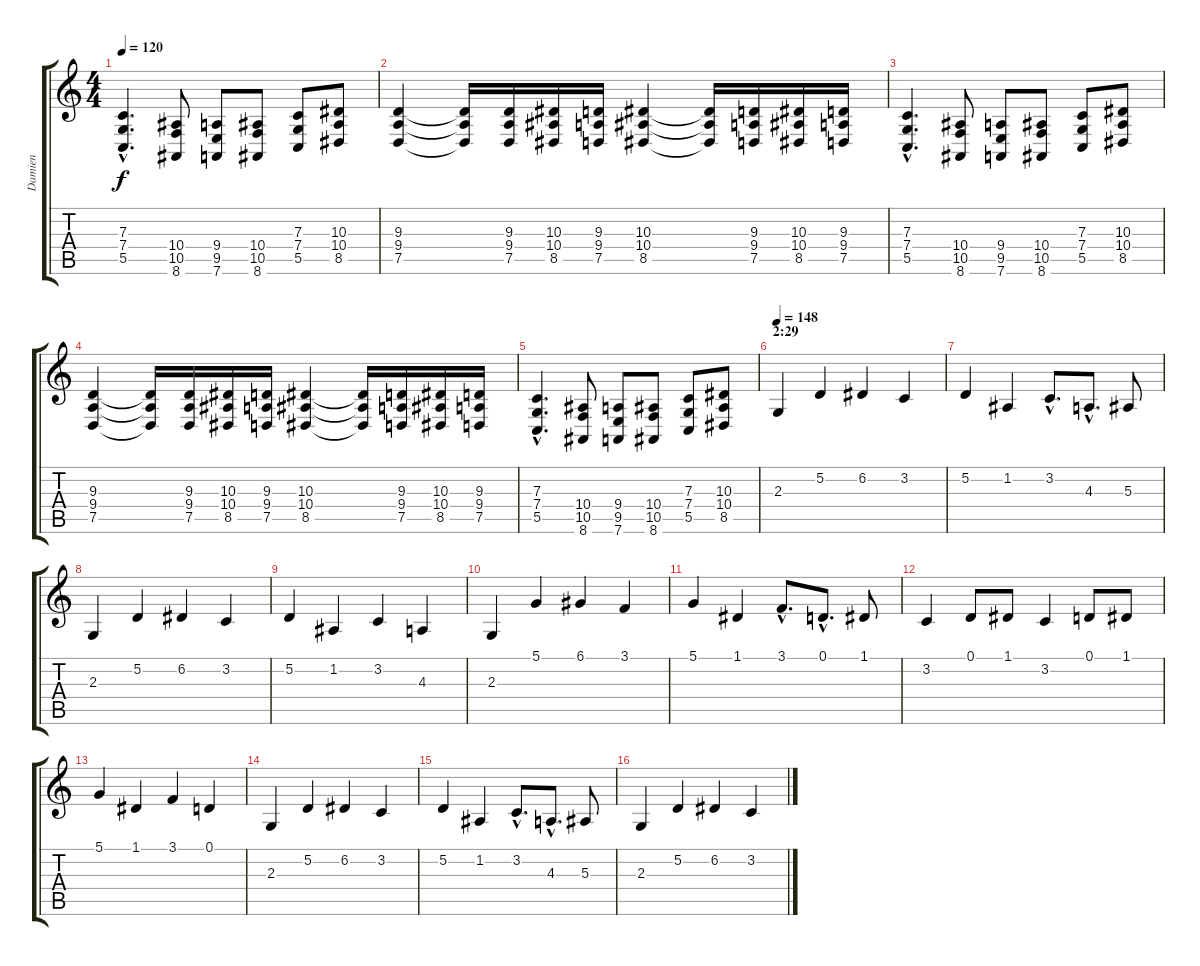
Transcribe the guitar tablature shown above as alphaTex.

\track ("Damien" "Damien") {instrument choiraahs}
\staff {score tabs}
\tuning (D4 A3 F3 C3 G2 D2) {hide}
\ts (4 4)
\tempo 120
\clef g2
\ks c
(7.3{hac} 7.4{hac} 5.5{hac}).4{d dy f} (10.4 10.5 8.6).8 (9.4 9.5 7.6).8 (10.4 10.5 8.6).8 (7.3 7.4 5.5).8 (10.3 10.4 8.5).8 |
(9.3 9.4 7.5).4 (9.3{t} 9.4{t} 7.5{t}).16 (9.3 9.4 7.5).16 (10.3 10.4 8.5).16 (9.3 9.4 7.5).16 (10.3 10.4 8.5).4 (10.3{t} 10.4{t} 8.5{t}).16 (9.3 9.4 7.5).16 (10.3 10.4 8.5).16 (9.3 9.4 7.5).16 |
(7.3{hac} 7.4{hac} 5.5{hac}).4{d} (10.4 10.5 8.6).8 (9.4 9.5 7.6).8 (10.4 10.5 8.6).8 (7.3 7.4 5.5).8 (10.3 10.4 8.5).8 |
(9.3 9.4 7.5).4 (9.3{t} 9.4{t} 7.5{t}).16 (9.3 9.4 7.5).16 (10.3 10.4 8.5).16 (9.3 9.4 7.5).16 (10.3 10.4 8.5).4 (10.3{t} 10.4{t} 8.5{t}).16 (9.3 9.4 7.5).16 (10.3 10.4 8.5).16 (9.3 9.4 7.5).16 |
(7.3{hac} 7.4{hac} 5.5{hac}).4{d} (10.4 10.5 8.6).8 (9.4 9.5 7.6).8 (10.4 10.5 8.6).8 (7.3 7.4 5.5).8 (10.3 10.4 8.5).8 |
\section ("" "2:29")
\tempo 148
2.3.4 5.2.4 6.2.4 3.2.4 |
5.2.4 1.2.4 3.2{hac}.8{d} 4.3{hac}.8{d} 5.3.8 |
2.3.4 5.2.4 6.2.4 3.2.4 |
5.2.4 1.2.4 3.2.4 4.3.4 |
2.3.4 5.1.4 6.1.4 3.1.4 |
5.1.4 1.1.4 3.1{hac}.8{d} 0.1{hac}.8{d} 1.1.8 |
3.2.4 0.1.8 1.1.8 3.2.4 0.1.8 1.1.8 |
5.1.4 1.1.4 3.1.4 0.1.4 |
2.3.4 5.2.4 6.2.4 3.2.4 |
5.2.4 1.2.4 3.2{hac}.8{d} 4.3{hac}.8{d} 5.3.8 |
2.3.4 5.2.4 6.2.4 3.2.4
